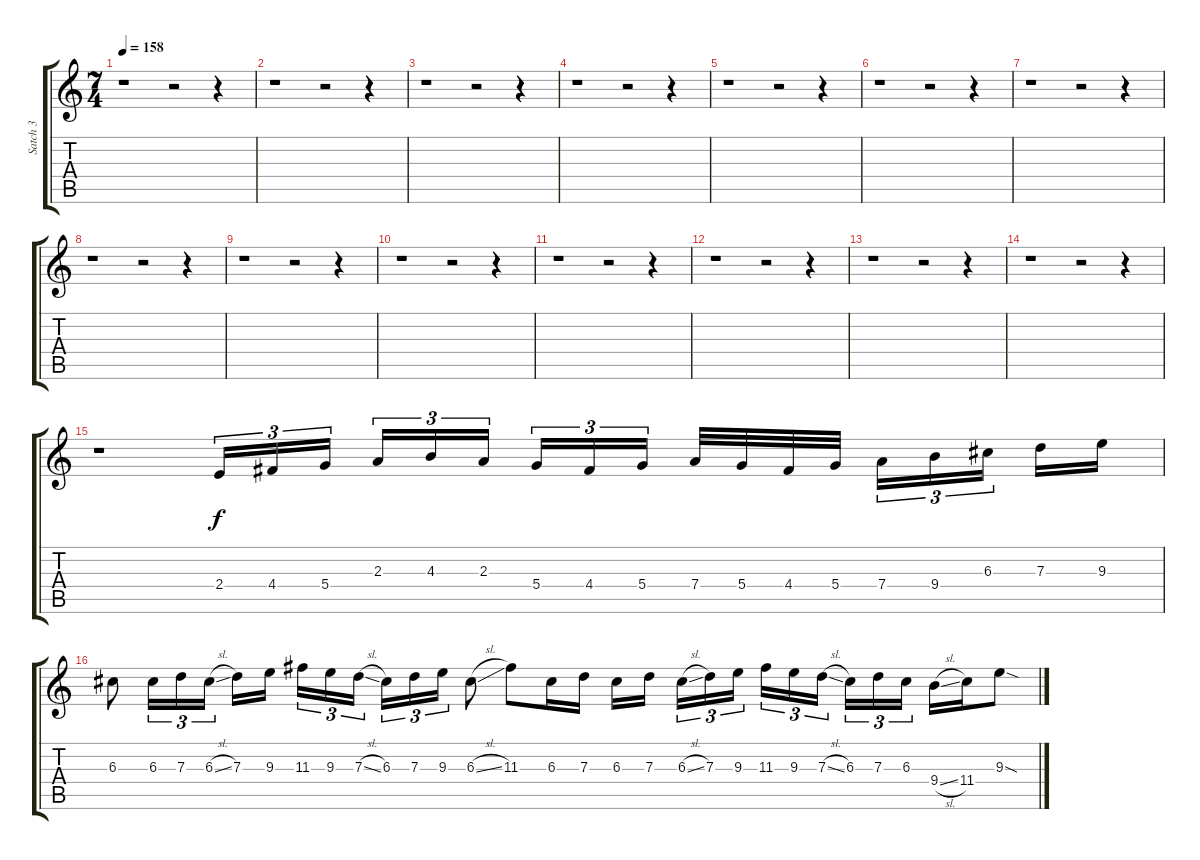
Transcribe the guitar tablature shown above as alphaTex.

\track ("Satch 3" "Satch 3") {instrument overdrivenguitar}
\staff {score tabs}
\tuning (E4 B3 G3 D3 A2 E2) {hide}
\ts (7 4)
\tempo 158
\clef g2
\ks c
r.1{dy f} r.2 r.4 |
r.1 r.2 r.4 |
r.1 r.2 r.4 |
r.1 r.2 r.4 |
r.1 r.2 r.4 |
r.1 r.2 r.4 |
r.1 r.2 r.4 |
r.1 r.2 r.4 |
r.1 r.2 r.4 |
r.1 r.2 r.4 |
r.1 r.2 r.4 |
r.1 r.2 r.4 |
r.1 r.2 r.4 |
r.1 r.2 r.4 |
r.1 2.4.16{tu (3 2)} 4.4.16{tu (3 2)} 5.4.16{tu (3 2)} 2.3.16{tu (3 2)} 4.3.16{tu (3 2)} 2.3.16{tu (3 2)} 5.4.16{tu (3 2)} 4.4.16{tu (3 2)} 5.4.16{tu (3 2)} 7.4.32 5.4.32 4.4.32 5.4.32 7.4.16{tu (3 2)} 9.4.16{tu (3 2)} 6.3.16{tu (3 2)} 7.3.16 9.3.16 |
6.3.8 6.3.16{tu (3 2)} 7.3.16{tu (3 2)} 6.3{sl}.16{tu (3 2)} 7.3.16 9.3.16 11.3.16{tu (3 2)} 9.3.16{tu (3 2)} 7.3{sl}.16{tu (3 2)} 6.3.16{tu (3 2)} 7.3.16{tu (3 2)} 9.3.16{tu (3 2)} 6.3{sl}.8 11.3.8 6.3.16 7.3.16 6.3.16 7.3.16 6.3{sl}.16{tu (3 2)} 7.3.16{tu (3 2)} 9.3.16{tu (3 2)} 11.3.16{tu (3 2)} 9.3.16{tu (3 2)} 7.3{sl}.16{tu (3 2)} 6.3.16{tu (3 2)} 7.3.16{tu (3 2)} 6.3.16{tu (3 2)} 9.4{sl}.16 11.4.16 9.3{sod}.8
